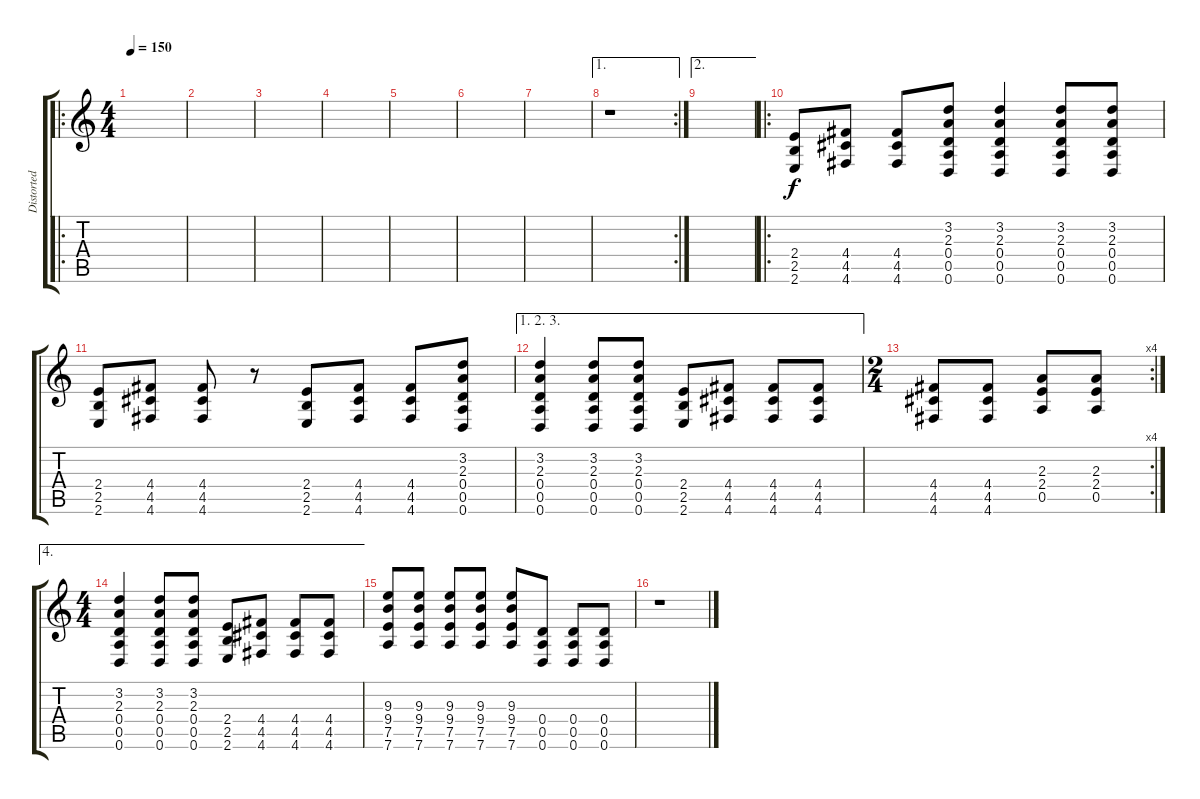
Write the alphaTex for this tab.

\track ("Distorted Guitar" "Distorted ") {instrument distortionguitar}
\staff {score tabs}
\tuning (E4 B3 G3 D3 A2 D2) {hide}
\ro
\ts (4 4)
\tempo 150
\clef g2
\ks c
|
|
|
|
|
|
|
\ae 1
\rc 2
r.1 |
\ae 2
|
\ro
(2.4 2.5 2.6).8 (4.4 4.5 4.6).8 (4.4 4.5 4.6).8 (3.2 2.3 0.4 0.5 0.6).8 (3.2 2.3 0.4 0.5 0.6).4 (3.2 2.3 0.4 0.5 0.6).8 (3.2 2.3 0.4 0.5 0.6).8 |
(2.4 2.5 2.6).8 (4.4 4.5 4.6).8 (4.4 4.5 4.6).8 r.8 (2.4 2.5 2.6).8 (4.4 4.5 4.6).8 (4.4 4.5 4.6).8 (3.2 2.3 0.4 0.5 0.6).8 |
\ae (1 2 3)
(3.2 2.3 0.4 0.5 0.6).4 (3.2 2.3 0.4 0.5 0.6).8 (3.2 2.3 0.4 0.5 0.6).8 (2.4 2.5 2.6).8 (4.4 4.5 4.6).8 (4.4 4.5 4.6).8 (4.4 4.5 4.6).8 |
\rc 4
\ts (2 4)
(4.4 4.5 4.6).8 (4.4 4.5 4.6).8 (2.3 2.4 0.5).8 (2.3 2.4 0.5).8 |
\ae 4
\ts (4 4)
(3.2 2.3 0.4 0.5 0.6).4 (3.2 2.3 0.4 0.5 0.6).8 (3.2 2.3 0.4 0.5 0.6).8 (2.4 2.5 2.6).8 (4.4 4.5 4.6).8 (4.4 4.5 4.6).8 (4.4 4.5 4.6).8 |
(9.3 9.4 7.5 7.6).8 (9.3 9.4 7.5 7.6).8 (9.3 9.4 7.5 7.6).8 (9.3 9.4 7.5 7.6).8 (9.3 9.4 7.5 7.6).8 (0.4 0.5 0.6).8 (0.4 0.5 0.6).8 (0.4 0.5 0.6).8 |
r.1
